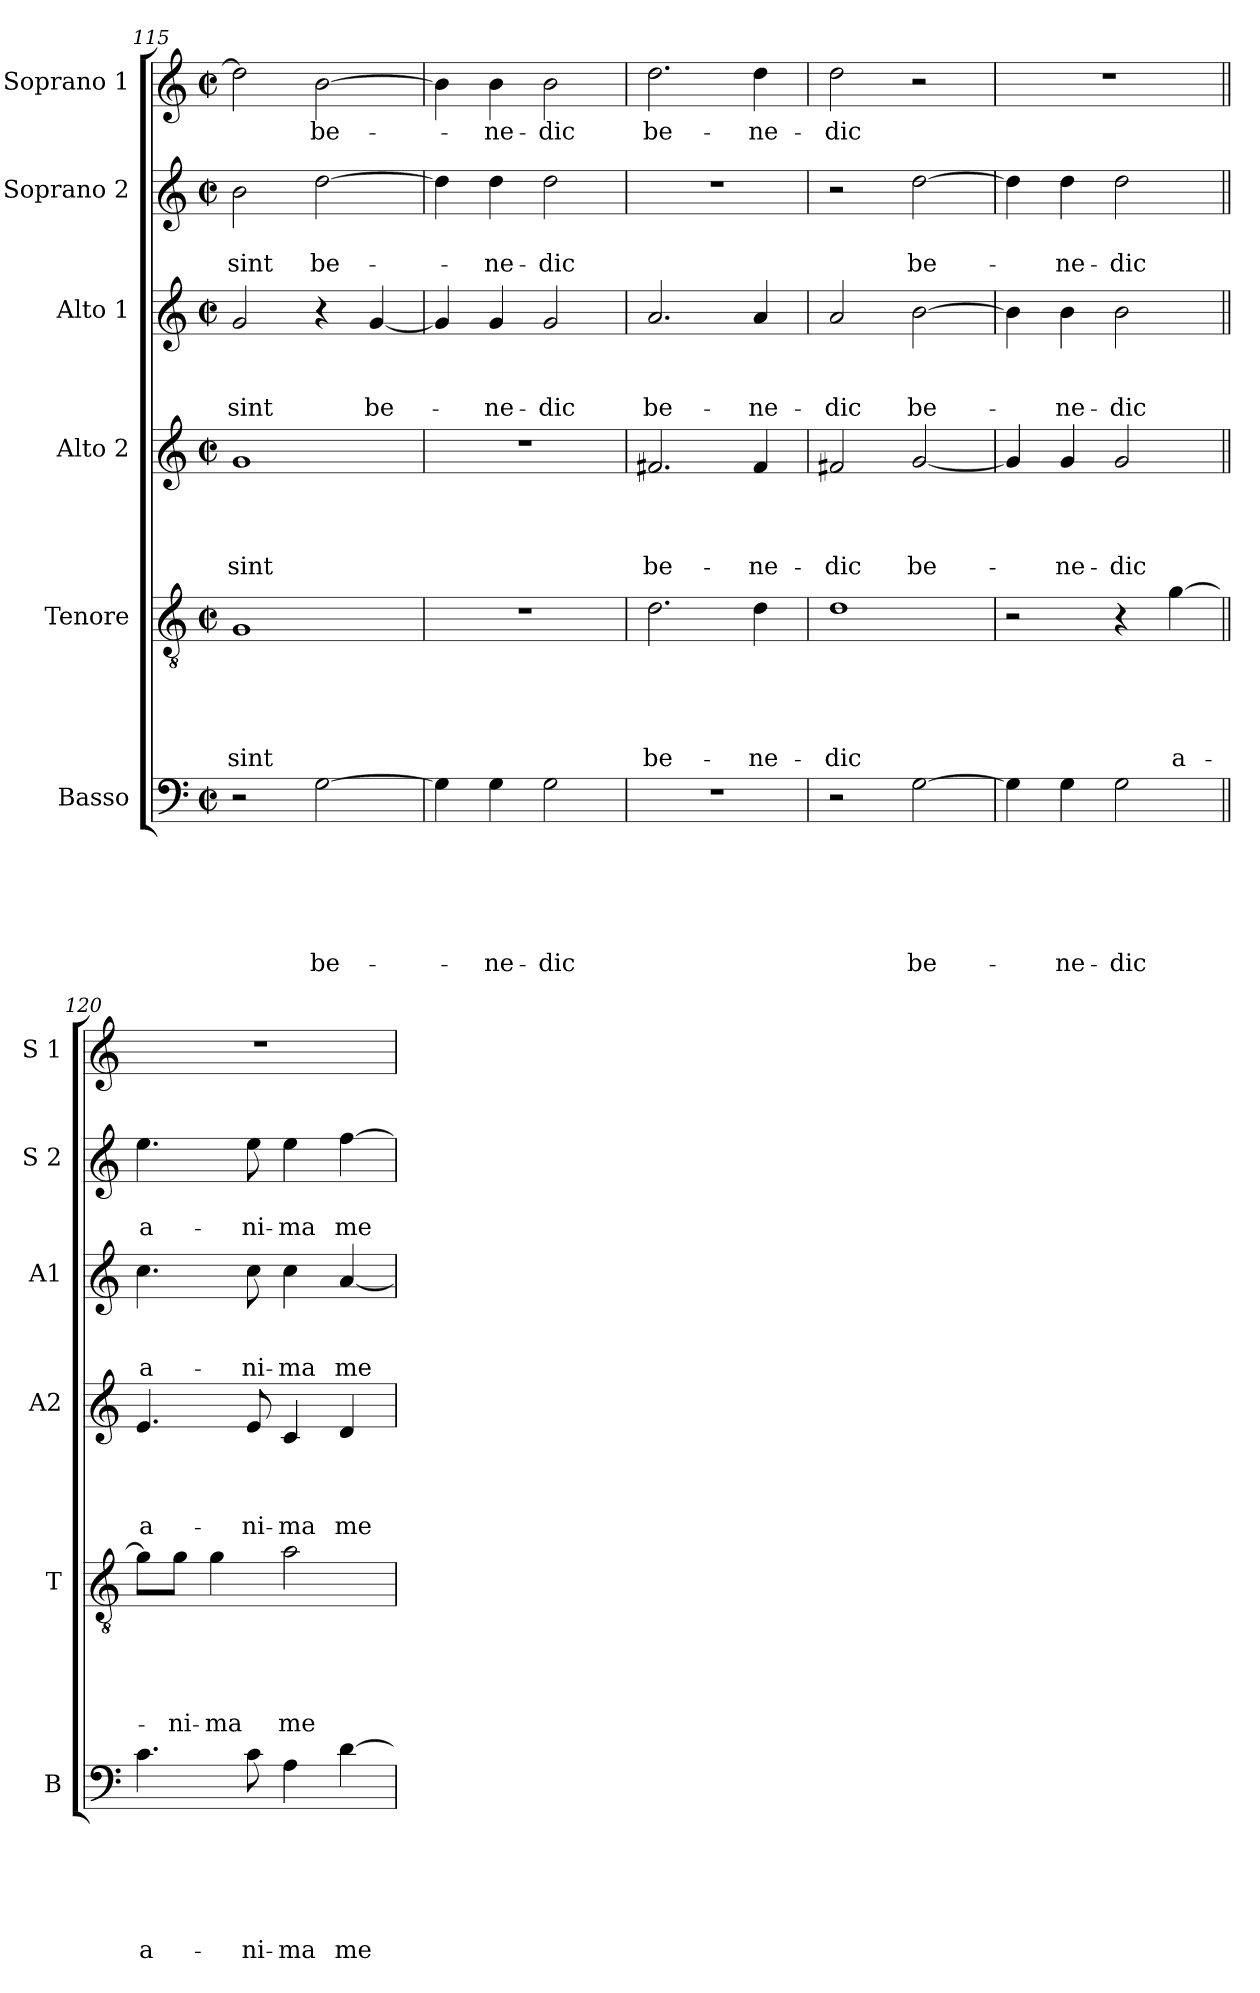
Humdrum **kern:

**kern	**text	**text	**text	**text	**text	**text	**kern	**text	**text	**text	**text	**text	**kern	**text	**text	**text	**text	**kern	**text	**text	**text	**kern	**text	**text	**kern	**text
*part6	*part6	*part6	*part6	*part6	*part6	*part6	*part5	*part5	*part5	*part5	*part5	*part5	*part4	*part4	*part4	*part4	*part4	*part3	*part3	*part3	*part3	*part2	*part2	*part2	*part1	*part1
*staff6	*staff6	*staff6	*staff6	*staff6	*staff6	*staff6	*staff5	*staff5	*staff5	*staff5	*staff5	*staff5	*staff4	*staff4	*staff4	*staff4	*staff4	*staff3	*staff3	*staff3	*staff3	*staff2	*staff2	*staff2	*staff1	*staff1
*I"Basso	*	*	*	*	*	*	*I"Tenore	*	*	*	*	*	*I"Alto 2	*	*	*	*	*I"Alto 1	*	*	*	*I"Soprano 2	*	*	*I"Soprano 1	*
*I'B	*	*	*	*	*	*	*I'T	*	*	*	*	*	*I'A2	*	*	*	*	*I'A1	*	*	*	*I'S 2	*	*	*I'S 1	*
*clefF4	*	*	*	*	*	*	*clefGv2	*	*	*	*	*	*clefG2	*	*	*	*	*clefG2	*	*	*	*clefG2	*	*	*clefG2	*
*k[]	*	*	*	*	*	*	*k[]	*	*	*	*	*	*k[]	*	*	*	*	*k[]	*	*	*	*k[]	*	*	*k[]	*
*C:	*	*	*	*	*	*	*C:	*	*	*	*	*	*C:	*	*	*	*	*C:	*	*	*	*C:	*	*	*C:	*
*M2/2	*	*	*	*	*	*	*M2/2	*	*	*	*	*	*M2/2	*	*	*	*	*M2/2	*	*	*	*M2/2	*	*	*M2/2	*
*met(c|)	*	*	*	*	*	*	*met(c|)	*	*	*	*	*	*met(c|)	*	*	*	*	*met(c|)	*	*	*	*met(c|)	*	*	*met(c|)	*
=115	=115	=115	=115	=115	=115	=115	=115	=115	=115	=115	=115	=115	=115	=115	=115	=115	=115	=115	=115	=115	=115	=115	=115	=115	=115	=115
!	!	!	!	!	!	!	!	!	!	!	!	!LO:LY:b	!	!	!	!	!LO:LY:b	!	!	!	!LO:LY:b	!	!	!LO:LY:b	!	!
2r	.	.	.	.	.	.	1G	.	.	.	.	sint	1g	.	.	.	sint	2g/	.	.	sint	2b\	.	sint	2dd\]	.
!	!	!	!	!	!	!LO:LY:b	!	!	!	!	!	!	!	!	!	!	!	!	!	!	!	!	!	!LO:LY:b	!	!LO:LY:b
[>2G\	.	.	.	.	.	be-	.	.	.	.	.	.	.	.	.	.	.	4r	.	.	.	[>2dd\	.	be-	[>2b\	be-
!	!	!	!	!	!	!	!	!	!	!	!	!	!	!	!	!	!	!	!	!	!LO:LY:b	!	!	!	!	!
.	.	.	.	.	.	.	.	.	.	.	.	.	.	.	.	.	.	[<4g/	.	.	be-	.	.	.	.	.
=116	=116	=116	=116	=116	=116	=116	=116	=116	=116	=116	=116	=116	=116	=116	=116	=116	=116	=116	=116	=116	=116	=116	=116	=116	=116	=116
4G\]	.	.	.	.	.	.	1r	.	.	.	.	.	1r	.	.	.	.	4g/]	.	.	.	4dd\]	.	.	4b\]	.
!	!	!	!	!	!	!LO:LY:b	!	!	!	!	!	!	!	!	!	!	!	!	!	!	!LO:LY:b	!	!	!LO:LY:b	!	!LO:LY:b
4G\	.	.	.	.	.	-ne-	.	.	.	.	.	.	.	.	.	.	.	4g/	.	.	-ne-	4dd\	.	-ne-	4b\	-ne-
!	!	!	!	!	!	!LO:LY:b	!	!	!	!	!	!	!	!	!	!	!	!	!	!	!LO:LY:b	!	!	!LO:LY:b	!	!LO:LY:b
2G\	.	.	.	.	.	-dic	.	.	.	.	.	.	.	.	.	.	.	2g/	.	.	-dic	2dd\	.	-dic	2b\	-dic
=117	=117	=117	=117	=117	=117	=117	=117	=117	=117	=117	=117	=117	=117	=117	=117	=117	=117	=117	=117	=117	=117	=117	=117	=117	=117	=117
!	!	!	!	!	!	!	!	!	!	!	!	!LO:LY:b	!	!	!	!	!LO:LY:b	!	!	!	!LO:LY:b	!	!	!	!	!LO:LY:b
1r	.	.	.	.	.	.	2.d\	.	.	.	.	be-	2.f#X/	.	.	.	be-	2.a/	.	.	be-	1r	.	.	2.dd\	be-
!	!	!	!	!	!	!	!	!	!	!	!	!LO:LY:b	!	!	!	!	!LO:LY:b	!	!	!	!LO:LY:b	!	!	!	!	!LO:LY:b
.	.	.	.	.	.	.	4d\	.	.	.	.	-ne-	4f#/	.	.	.	-ne-	4a/	.	.	-ne-	.	.	.	4dd\	-ne-
=118	=118	=118	=118	=118	=118	=118	=118	=118	=118	=118	=118	=118	=118	=118	=118	=118	=118	=118	=118	=118	=118	=118	=118	=118	=118	=118
!	!	!	!	!	!	!	!	!	!	!	!	!LO:LY:b	!	!	!	!	!LO:LY:b	!	!	!	!LO:LY:b	!	!	!	!	!LO:LY:b
2r	.	.	.	.	.	.	1d	.	.	.	.	-dic	2f#X/	.	.	.	-dic	2a/	.	.	-dic	2r	.	.	2dd\	-dic
!	!	!	!	!	!	!LO:LY:b	!	!	!	!	!	!	!	!	!	!	!LO:LY:b	!	!	!	!LO:LY:b	!	!	!LO:LY:b	!	!
[>2G\	.	.	.	.	.	be-	.	.	.	.	.	.	[<2g/	.	.	.	be-	[>2b\	.	.	be-	[>2dd\	.	be-	2r	.
=119	=119	=119	=119	=119	=119	=119	=119	=119	=119	=119	=119	=119	=119	=119	=119	=119	=119	=119	=119	=119	=119	=119	=119	=119	=119	=119
4G\]	.	.	.	.	.	.	2r	.	.	.	.	.	4g/]	.	.	.	.	4b\]	.	.	.	4dd\]	.	.	1r	.
!	!	!	!	!	!	!LO:LY:b	!	!	!	!	!	!	!	!	!	!	!LO:LY:b	!	!	!	!LO:LY:b	!	!	!LO:LY:b	!	!
4G\	.	.	.	.	.	-ne-	.	.	.	.	.	.	4g/	.	.	.	-ne-	4b\	.	.	-ne-	4dd\	.	-ne-	.	.
!	!	!	!	!	!	!LO:LY:b	!	!	!	!	!	!	!	!	!	!	!LO:LY:b	!	!	!	!LO:LY:b	!	!	!LO:LY:b	!	!
2G\	.	.	.	.	.	-dic	4r	.	.	.	.	.	2g/	.	.	.	-dic	2b\	.	.	-dic	2dd\	.	-dic	.	.
!	!	!	!	!	!	!	!	!	!	!	!	!LO:LY:b	!	!	!	!	!	!	!	!	!	!	!	!	!	!
.	.	.	.	.	.	.	[<4g\	.	.	.	.	a-	.	.	.	.	.	.	.	.	.	.	.	.	.	.
!!LO:LB:g=z
=120||	=120||	=120||	=120||	=120||	=120||	=120||	=120||	=120||	=120||	=120||	=120||	=120||	=120||	=120||	=120||	=120||	=120||	=120||	=120||	=120||	=120||	=120||	=120||	=120||	=120||	=120||
!	!	!	!	!	!	!LO:LY:b	!	!	!	!	!	!	!	!	!	!	!LO:LY:b	!	!	!	!LO:LY:b	!	!	!LO:LY:b	!	!
4.c\	.	.	.	.	.	a-	8g\L]	.	.	.	.	.	4.e/	.	.	.	a-	4.cc\	.	.	a-	4.ee\	.	a-	1r	.
!	!	!	!	!	!	!	!	!	!	!	!	!LO:LY:b	!	!	!	!	!	!	!	!	!	!	!	!	!	!
.	.	.	.	.	.	.	8g\J	.	.	.	.	-ni-	.	.	.	.	.	.	.	.	.	.	.	.	.	.
!	!	!	!	!	!	!	!	!	!	!	!	!LO:LY:b	!	!	!	!	!	!	!	!	!	!	!	!	!	!
.	.	.	.	.	.	.	4g\	.	.	.	.	-ma	.	.	.	.	.	.	.	.	.	.	.	.	.	.
!	!	!	!	!	!	!LO:LY:b	!	!	!	!	!	!	!	!	!	!	!LO:LY:b	!	!	!	!LO:LY:b	!	!	!LO:LY:b	!	!
8c\	.	.	.	.	.	-ni-	.	.	.	.	.	.	8e/	.	.	.	-ni-	8cc\	.	.	-ni-	8ee\	.	-ni-	.	.
!	!	!	!	!	!	!LO:LY:b	!	!	!	!	!	!LO:LY:b	!	!	!	!	!LO:LY:b	!	!	!	!LO:LY:b	!	!	!LO:LY:b	!	!
4A\	.	.	.	.	.	-ma	2a\	.	.	.	.	me-	4c/	.	.	.	-ma	4cc\	.	.	-ma	4ee\	.	-ma	.	.
!	!	!	!	!	!	!LO:LY:b	!	!	!	!	!	!	!	!	!	!	!LO:LY:b	!	!	!	!LO:LY:b	!	!	!LO:LY:b	!	!
[>4d\	.	.	.	.	.	me-	.	.	.	.	.	.	4d/	.	.	.	me-	[<4a/	.	.	me-	[>4ff\	.	me-	.	.
=	=	=	=	=	=	=	=	=	=	=	=	=	=	=	=	=	=	=	=	=	=	=	=	=	=	=
*-	*-	*-	*-	*-	*-	*-	*-	*-	*-	*-	*-	*-	*-	*-	*-	*-	*-	*-	*-	*-	*-	*-	*-	*-	*-	*-
